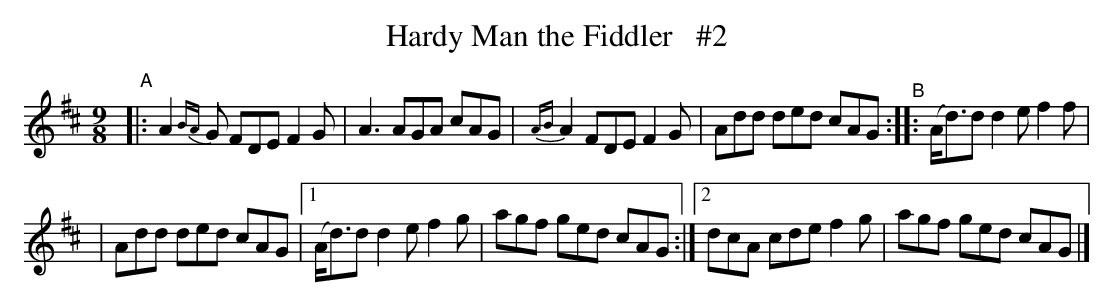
X:1
T:Hardy Man the Fiddler   #2
M:9/8
L:1/8
K:D
"^A"|: A2{BA}G FDE F2G | A3 AGA cAG | {AB}A2 FDE F2G | Add ded cAG "^B":: (A<d)d d2e f2f |
| Add ded cAG |1 (A<d)d d2e f2g | agf ged cAG :|2 dcA cde f2g | agf ged cAG |]
